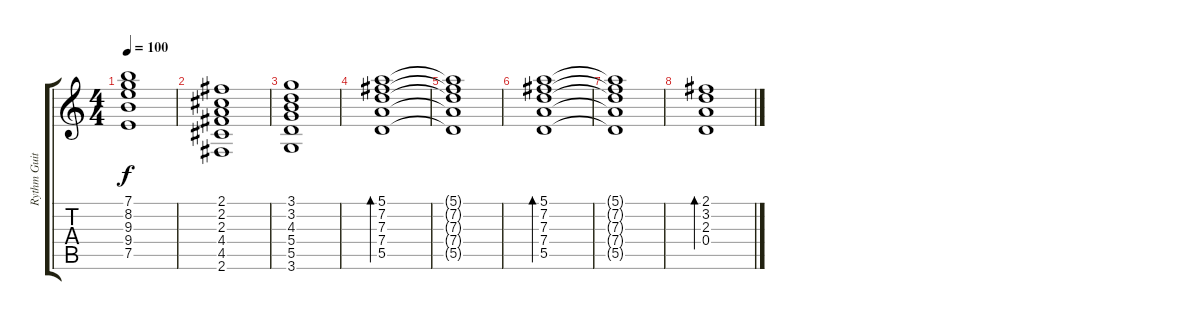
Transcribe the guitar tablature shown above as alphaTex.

\track ("Rythm Guitar" "Rythm Guit") {instrument distortionguitar}
\staff {score tabs}
\tuning (E4 B3 G3 D3 A2 E2) {hide}
\ts (4 4)
\tempo 100
\clef g2
\ks c
(7.1 8.2 9.3 9.4 7.5).1{dy f} |
(2.1 2.2 2.3 4.4 4.5 2.6).1 |
(3.1 3.2 4.3 5.4 5.5 3.6).1 |
(5.1 7.2 7.3 7.4 5.5).1{bd 120} |
(5.1{t} 7.2{t} 7.3{t} 7.4{t} 5.5{t}).1 |
(5.1 7.2 7.3 7.4 5.5).1{bd 120 instrument acousticguitarsteel} |
(5.1{t} 7.2{t} 7.3{t} 7.4{t} 5.5{t}).1 |
(2.1 3.2 2.3 0.4).1{bd 480}
